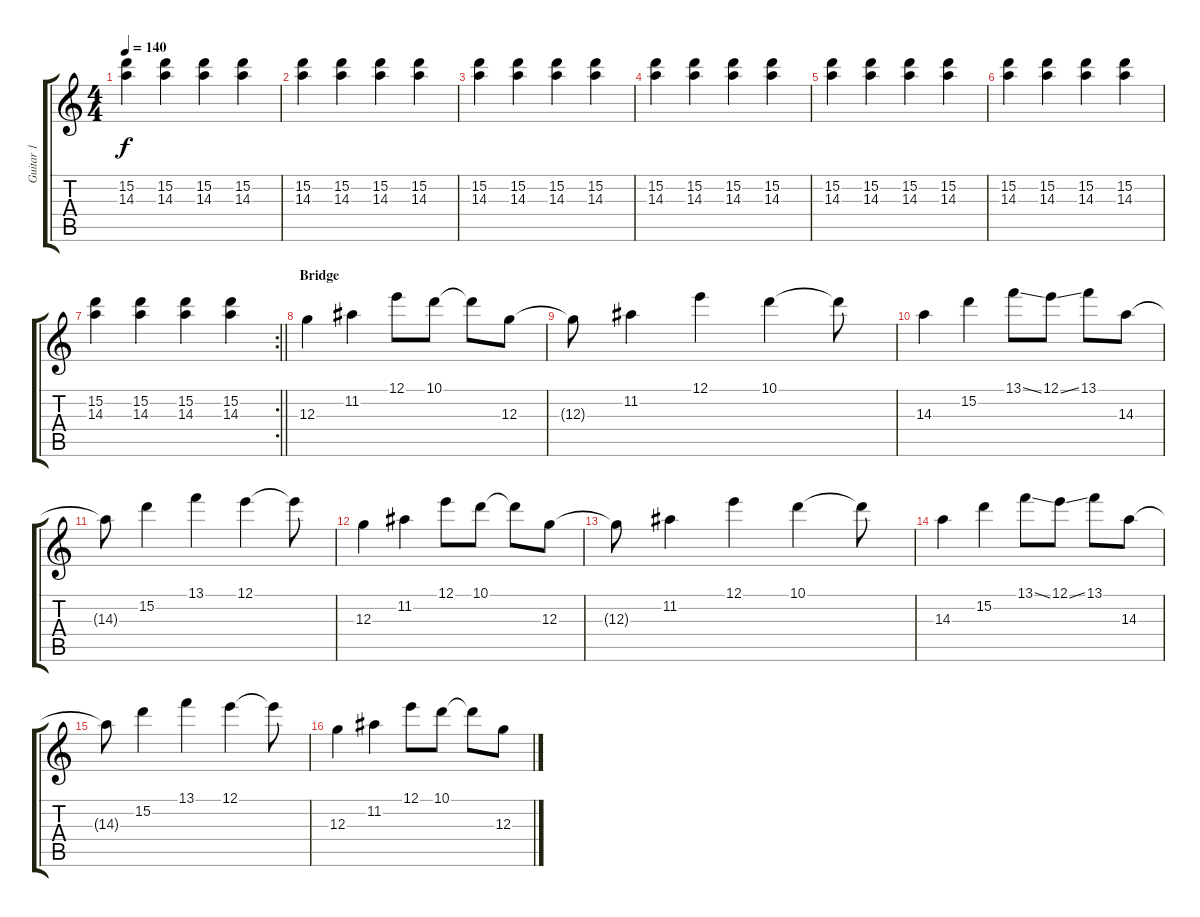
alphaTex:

\track ("Guitar 1" "Guitar 1") {instrument overdrivenguitar}
\staff {score tabs}
\tuning (E4 B3 G3 D3 A2 D2) {hide}
\ts (4 4)
\tempo 140
\clef g2
\ks c
(15.2 14.3).4{dy f} (15.2 14.3).4 (15.2 14.3).4 (15.2 14.3).4 |
(15.2 14.3).4 (15.2 14.3).4 (15.2 14.3).4 (15.2 14.3).4 |
(15.2 14.3).4 (15.2 14.3).4 (15.2 14.3).4 (15.2 14.3).4 |
(15.2 14.3).4 (15.2 14.3).4 (15.2 14.3).4 (15.2 14.3).4 |
(15.2 14.3).4 (15.2 14.3).4 (15.2 14.3).4 (15.2 14.3).4 |
(15.2 14.3).4 (15.2 14.3).4 (15.2 14.3).4 (15.2 14.3).4 |
\rc 2
\barLineRight lightlight
(15.2 14.3).4 (15.2 14.3).4 (15.2 14.3).4 (15.2 14.3).4 |
\section ("" "Bridge")
12.3.4{volume 15 balance 8 instrument overdrivenguitar} 11.2.4 12.1.8 10.1.8 10.1{t}.8 12.3.8 |
12.3{t}.8 11.2.4 12.1.4 10.1.4 10.1{t}.8 |
14.3.4 15.2.4 13.1{ss}.8 12.1{ss}.8 13.1.8 14.3.8 |
14.3{t}.8 15.2.4 13.1.4 12.1.4 12.1{t}.8 |
12.3.4 11.2.4 12.1.8 10.1.8 10.1{t}.8 12.3.8 |
12.3{t}.8 11.2.4 12.1.4 10.1.4 10.1{t}.8 |
14.3.4 15.2.4 13.1{ss}.8 12.1{ss}.8 13.1.8 14.3.8 |
14.3{t}.8 15.2.4 13.1.4 12.1.4 12.1{t}.8 |
12.3.4 11.2.4 12.1.8 10.1.8 10.1{t}.8 12.3.8
